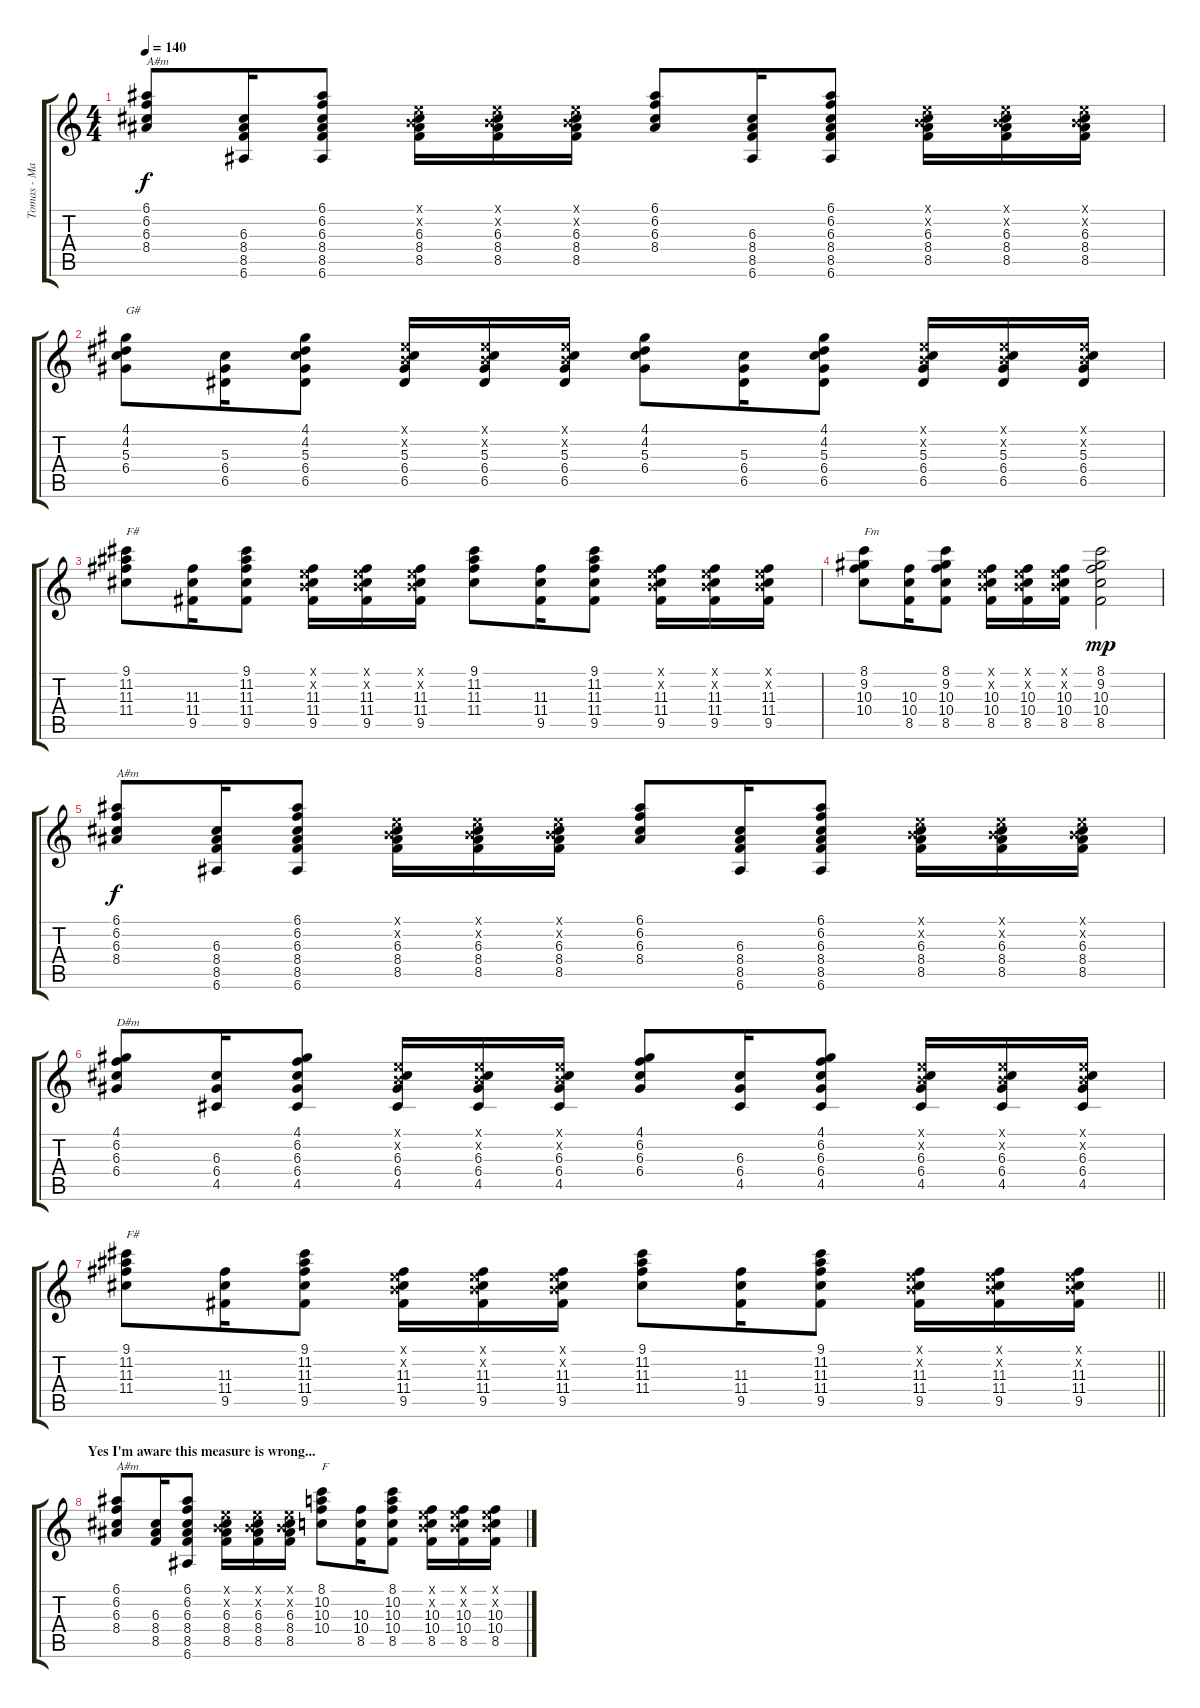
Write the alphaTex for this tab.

\track ("Tomas - Main Guitar" "Tomas - Ma") {instrument electricguitarclean}
\staff {score tabs}
\tuning (E4 B3 G3 D3 A2 E2) {hide}
\ts (4 4)
\tempo 140
\clef g2
\ks c
(6.1 6.2 6.3 8.4).8{txt "A#m" dy f} (6.3 8.4 8.5 6.6).16 (6.1 6.2 6.3 8.4 8.5 6.6).8 (0.1{x} 0.2{x} 6.3 8.4 8.5).16 (0.1{x} 0.2{x} 6.3 8.4 8.5).16 (0.1{x} 0.2{x} 6.3 8.4 8.5).16 (6.1 6.2 6.3 8.4).8 (6.3 8.4 8.5 6.6).16 (6.1 6.2 6.3 8.4 8.5 6.6).8 (0.1{x} 0.2{x} 6.3 8.4 8.5).16 (0.1{x} 0.2{x} 6.3 8.4 8.5).16 (0.1{x} 0.2{x} 6.3 8.4 8.5).16 |
(4.1 4.2 5.3 6.4).8{txt "G#"} (5.3 6.4 6.5).16 (4.1 4.2 5.3 6.4 6.5).8 (0.1{x} 0.2{x} 5.3 6.4 6.5).16 (0.1{x} 0.2{x} 5.3 6.4 6.5).16 (0.1{x} 0.2{x} 5.3 6.4 6.5).16 (4.1 4.2 5.3 6.4).8 (5.3 6.4 6.5).16 (4.1 4.2 5.3 6.4 6.5).8 (0.1{x} 0.2{x} 5.3 6.4 6.5).16 (0.1{x} 0.2{x} 5.3 6.4 6.5).16 (0.1{x} 0.2{x} 5.3 6.4 6.5).16 |
(9.1 11.2 11.3 11.4).8{txt "F#"} (11.3 11.4 9.5).16 (9.1 11.2 11.3 11.4 9.5).8 (0.1{x} 0.2{x} 11.3 11.4 9.5).16 (0.1{x} 0.2{x} 11.3 11.4 9.5).16 (0.1{x} 0.2{x} 11.3 11.4 9.5).16 (9.1 11.2 11.3 11.4).8 (11.3 11.4 9.5).16 (9.1 11.2 11.3 11.4 9.5).8 (0.1{x} 0.2{x} 11.3 11.4 9.5).16 (0.1{x} 0.2{x} 11.3 11.4 9.5).16 (0.1{x} 0.2{x} 11.3 11.4 9.5).16 |
(8.1 9.2 10.3 10.4).8{txt "Fm"} (10.3 10.4 8.5).16 (8.1 9.2 10.3 10.4 8.5).8 (0.1{x} 0.2{x} 10.3 10.4 8.5).16 (0.1{x} 0.2{x} 10.3 10.4 8.5).16 (0.1{x} 0.2{x} 10.3 10.4 8.5).16 (8.1 9.2 10.3 10.4 8.5).2{dy mp} |
(6.1 6.2 6.3 8.4).8{txt "A#m" dy f} (6.3 8.4 8.5 6.6).16 (6.1 6.2 6.3 8.4 8.5 6.6).8 (0.1{x} 0.2{x} 6.3 8.4 8.5).16 (0.1{x} 0.2{x} 6.3 8.4 8.5).16 (0.1{x} 0.2{x} 6.3 8.4 8.5).16 (6.1 6.2 6.3 8.4).8 (6.3 8.4 8.5 6.6).16 (6.1 6.2 6.3 8.4 8.5 6.6).8 (0.1{x} 0.2{x} 6.3 8.4 8.5).16 (0.1{x} 0.2{x} 6.3 8.4 8.5).16 (0.1{x} 0.2{x} 6.3 8.4 8.5).16 |
(4.1 6.2 6.3 6.4).8{txt "D#m"} (6.3 6.4 4.5).16 (4.1 6.2 6.3 6.4 4.5).8 (0.1{x} 0.2{x} 6.3 6.4 4.5).16 (0.1{x} 0.2{x} 6.3 6.4 4.5).16 (0.1{x} 0.2{x} 6.3 6.4 4.5).16 (4.1 6.2 6.3 6.4).8 (6.3 6.4 4.5).16 (4.1 6.2 6.3 6.4 4.5).8 (0.1{x} 0.2{x} 6.3 6.4 4.5).16 (0.1{x} 0.2{x} 6.3 6.4 4.5).16 (0.1{x} 0.2{x} 6.3 6.4 4.5).16 |
\barLineRight lightlight
(9.1 11.2 11.3 11.4).8{txt "F#"} (11.3 11.4 9.5).16 (9.1 11.2 11.3 11.4 9.5).8 (0.1{x} 0.2{x} 11.3 11.4 9.5).16 (0.1{x} 0.2{x} 11.3 11.4 9.5).16 (0.1{x} 0.2{x} 11.3 11.4 9.5).16 (9.1 11.2 11.3 11.4).8 (11.3 11.4 9.5).16 (9.1 11.2 11.3 11.4 9.5).8 (0.1{x} 0.2{x} 11.3 11.4 9.5).16 (0.1{x} 0.2{x} 11.3 11.4 9.5).16 (0.1{x} 0.2{x} 11.3 11.4 9.5).16 |
\section ("" "Yes I'm aware this measure is wrong...")
(6.1 6.2 6.3 8.4).8{txt "A#m"} (6.3 8.4 8.5).16 (6.1 6.2 6.3 8.4 8.5 6.6).8 (0.1{x} 0.2{x} 6.3 8.4 8.5).16 (0.1{x} 0.2{x} 6.3 8.4 8.5).16 (0.1{x} 0.2{x} 6.3 8.4 8.5).16 (8.1 10.2 10.3 10.4).8{txt "F"} (10.3 10.4 8.5).16 (8.1 10.2 10.3 10.4 8.5).8 (0.1{x} 0.2{x} 10.3 10.4 8.5).16 (0.1{x} 0.2{x} 10.3 10.4 8.5).16 (0.1{x} 0.2{x} 10.3 10.4 8.5).16
